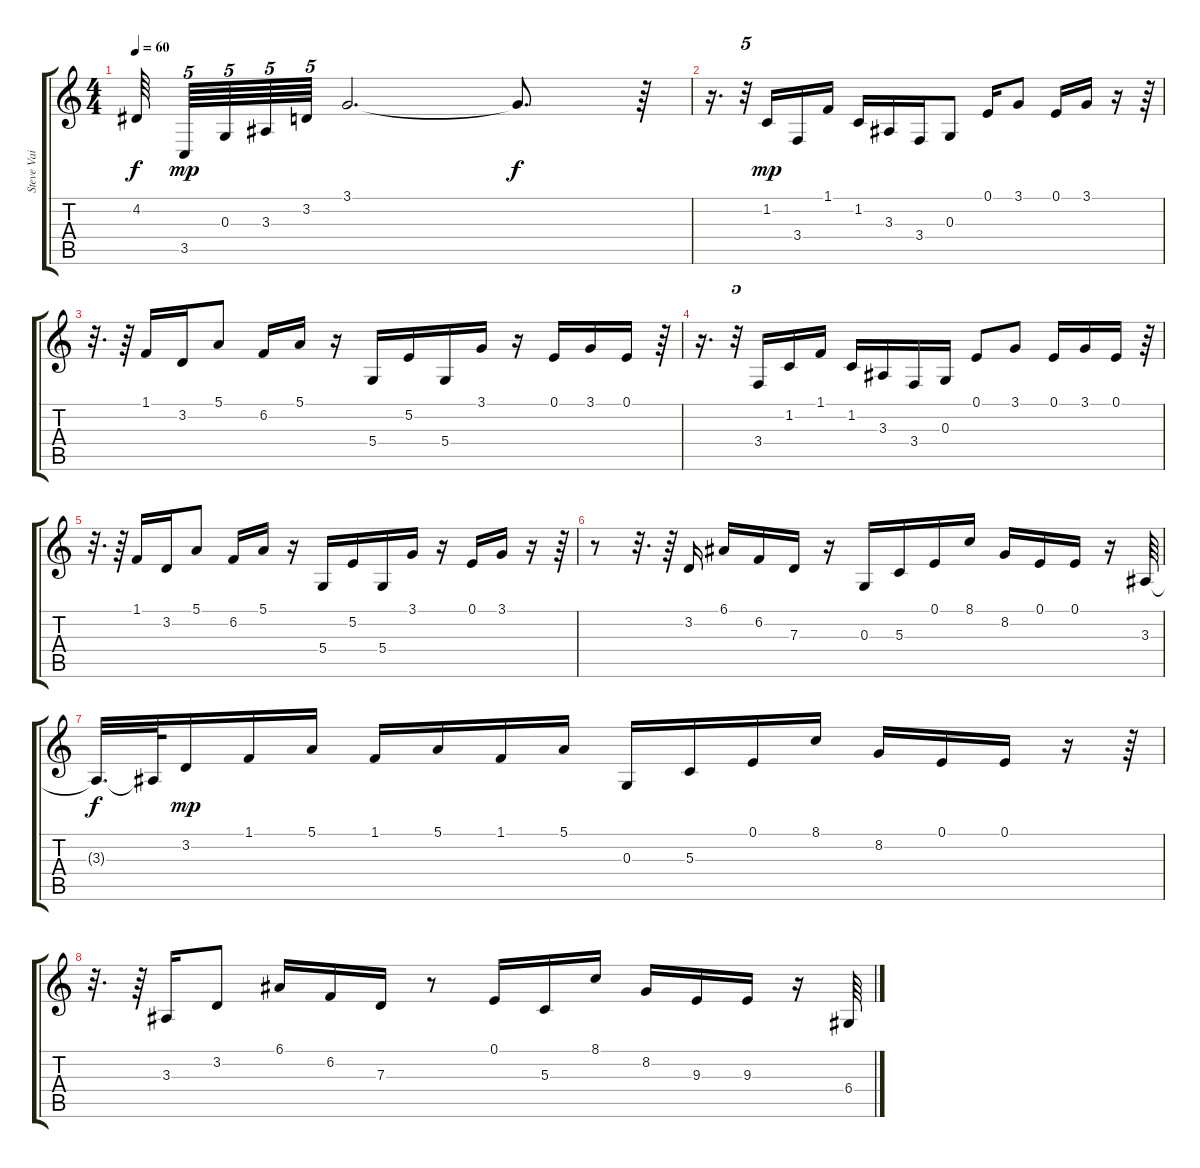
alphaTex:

\track ("Steve Vai (Standard Tuning)" "Steve Vai ") {instrument sitar}
\staff {score tabs}
\tuning (E4 B3 G3 D3 A2 E2) {hide}
\ts (4 4)
\tempo 60
\clef g2
\ks c
4.2{t}.64{dy f beam splitsecondary} 3.5.64{tu (5 4) dy mp} 0.3.64{tu (5 4)} 3.3.64{tu (5 4)} 3.2.64{tu (5 4)} 3.1.2{d} 3.1{t}.8{d dy f} r.64 |
r.16{d} r.32{tu (5 4)} 1.2.16{dy mp} 3.4.16 1.1.16 1.2.16 3.3.16 3.4.16 0.3.8 0.1.16 3.1.8 0.1.16 3.1.16 r.16 r.64 |
r.32{d} r.64 1.1.16 3.2.16 5.1.8 6.2.16 5.1.16 r.16 5.4.16 5.2.16 5.4.16 3.1.16 r.16 0.1.16 3.1.16 0.1.16 r.64 |
r.16{d} r.32{tu (5 4)} 3.4.16 1.2.16 1.1.16 1.2.16 3.3.16 3.4.16 0.3.16 0.1.8 3.1.8 0.1.16 3.1.16 0.1.16 r.64 |
r.32{d} r.64 1.1.16 3.2.16 5.1.8 6.2.16 5.1.16 r.16 5.4.16 5.2.16 5.4.16 3.1.16 r.16 0.1.16 3.1.16 r.16 r.64 |
r.8 r.32{d} r.64 3.2.16 6.1.16 6.2.16 7.3.16 r.16 0.3.16 5.3.16 0.1.16 8.1.16 8.2.16 0.1.16 0.1.16 r.16 3.3.64 |
3.3{t}.32{d dy f} 3.3{t}.64 3.2.16{dy mp} 1.1.16 5.1.16 1.1.16 5.1.16 1.1.16 5.1.16 0.3.16 5.3.16 0.1.16 8.1.16 8.2.16 0.1.16 0.1.16 r.16 r.64 |
r.32{d} r.64 3.3.16 3.2.8 6.1.16 6.2.16 7.3.16 r.8 0.1.16 5.3.16 8.1.16 8.2.16 9.3.16 9.3.16 r.16 6.4.64
